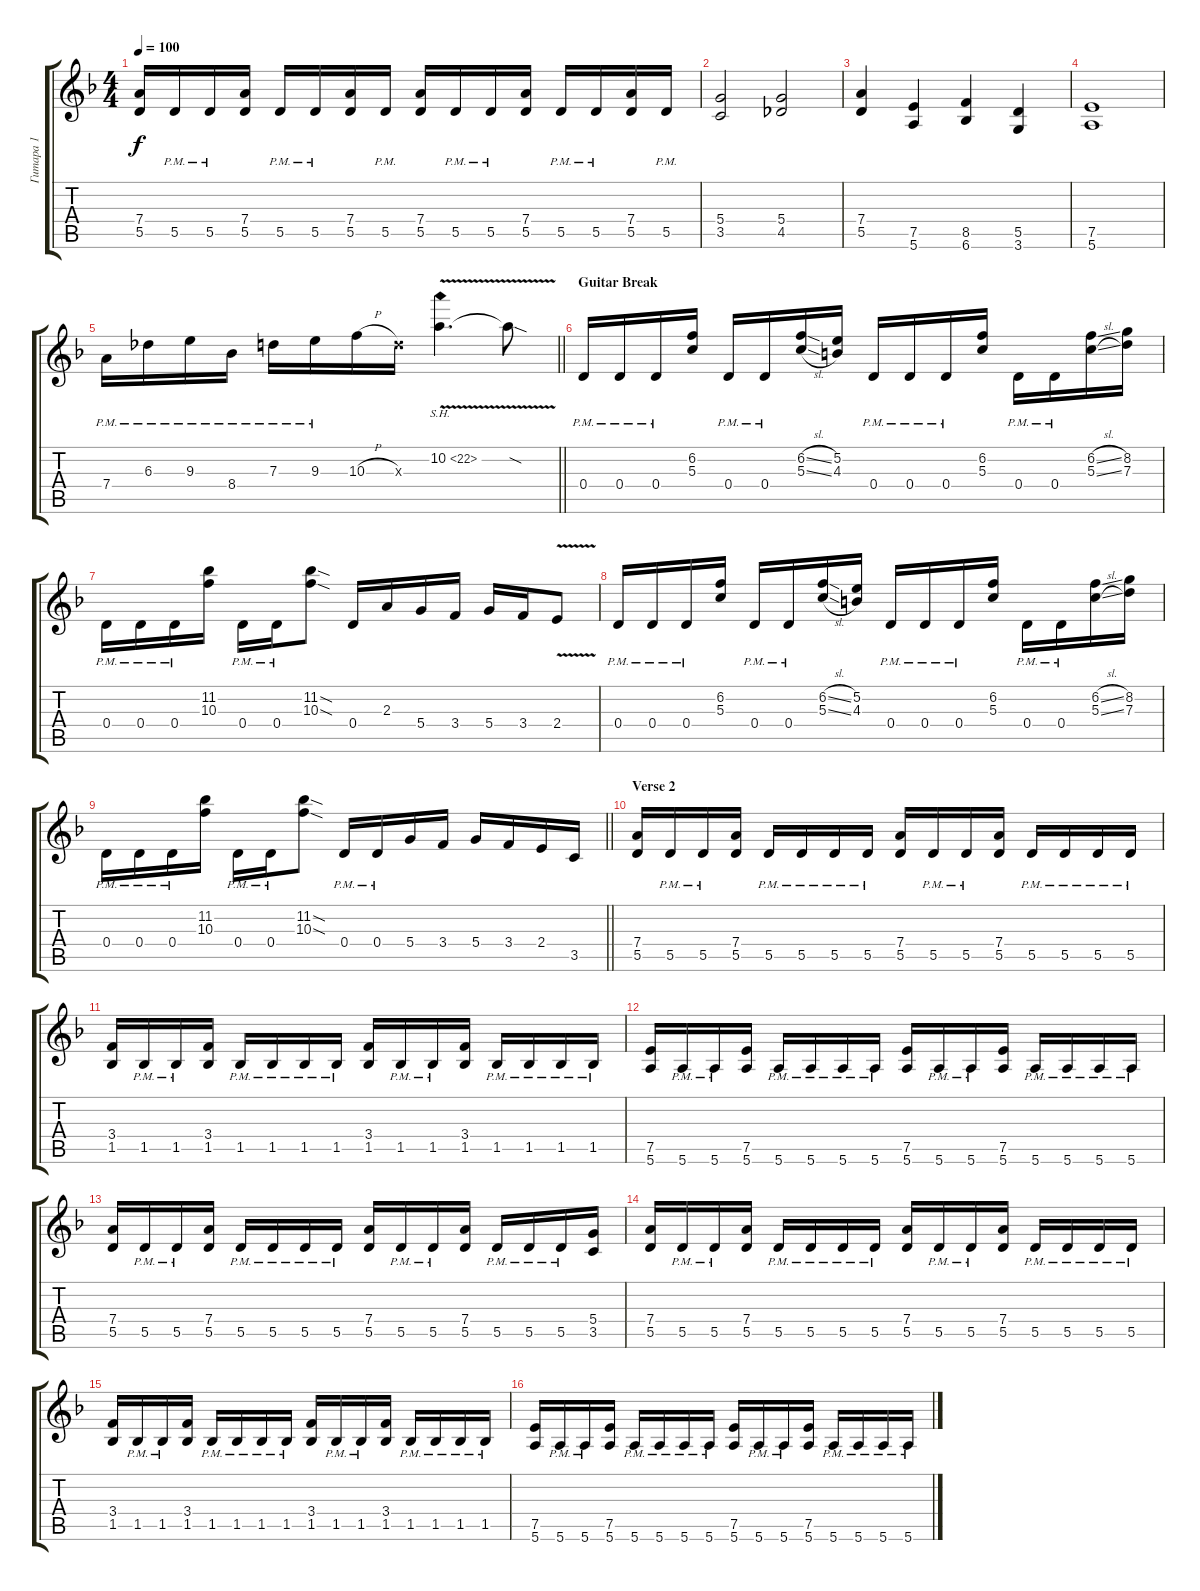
\track ("Гитара 1" "Гитара 1") {instrument distortionguitar}
\staff {score tabs}
\tuning (E4 B3 G3 D3 A2 E2) {hide}
\ts (4 4)
\tempo 100
\clef g2
\ks dminor
(7.4 5.5).16{dy f} 5.5{pm}.16 5.5{pm}.16 (7.4 5.5).16 5.5{pm}.16 5.5{pm}.16 (7.4 5.5).16 5.5{pm}.16 (7.4 5.5).16 5.5{pm}.16 5.5{pm}.16 (7.4 5.5).16 5.5{pm}.16 5.5{pm}.16 (7.4 5.5).16 5.5{pm}.16 |
(5.4 3.5).2 (5.4 4.5).2 |
(7.4 5.5).4 (7.5 5.6).4 (8.5 6.6).4 (5.5 3.6).4 |
(7.5 5.6).1 |
\barLineRight lightlight
7.4{pm}.16 6.3{pm}.16 9.3{pm}.16 8.4{pm}.16 7.3{pm}.16 9.3{pm}.16 10.3{h}.16 7.3{x}.16 10.2{sh 12 v}.4{d} 10.2{sod t}.8 |
\section ("" "Guitar Break")
0.4{pm}.16 0.4{pm}.16 0.4{pm}.16 (6.2 5.3).16 0.4{pm}.16 0.4{pm}.16 (6.2{sl} 5.3{sl}).16 (5.2 4.3).16 0.4{pm}.16 0.4{pm}.16 0.4{pm}.16 (6.2 5.3).16 0.4{pm}.16 0.4{pm}.16 (6.2{sl} 5.3{sl}).16 (8.2 7.3).16 |
0.4{pm}.16 0.4{pm}.16 0.4{pm}.16 (11.2 10.3).16 0.4{pm}.16 0.4{pm}.16 (11.2{sod} 10.3{sod}).8 0.4.16 2.3.16 5.4.16 3.4.16 5.4.16 3.4.16 2.4{v}.8 |
0.4{pm}.16 0.4{pm}.16 0.4{pm}.16 (6.2 5.3).16 0.4{pm}.16 0.4{pm}.16 (6.2{sl} 5.3{sl}).16 (5.2 4.3).16 0.4{pm}.16 0.4{pm}.16 0.4{pm}.16 (6.2 5.3).16 0.4{pm}.16 0.4{pm}.16 (6.2{sl} 5.3{sl}).16 (8.2 7.3).16 |
\barLineRight lightlight
0.4{pm}.16 0.4{pm}.16 0.4{pm}.16 (11.2 10.3).16 0.4{pm}.16 0.4{pm}.16 (11.2{sod} 10.3{sod}).8 0.4{pm}.16 0.4{pm}.16 5.4.16 3.4.16 5.4.16 3.4.16 2.4.16 3.5.16 |
\section ("" "Verse 2")
(7.4 5.5).16 5.5{pm}.16 5.5{pm}.16 (7.4 5.5).16 5.5{pm}.16 5.5{pm}.16 5.5{pm}.16 5.5{pm}.16 (7.4 5.5).16 5.5{pm}.16 5.5{pm}.16 (7.4 5.5).16 5.5{pm}.16 5.5{pm}.16 5.5{pm}.16 5.5{pm}.16 |
(3.4 1.5).16 1.5{pm}.16 1.5{pm}.16 (3.4 1.5).16 1.5{pm}.16 1.5{pm}.16 1.5{pm}.16 1.5{pm}.16 (3.4 1.5).16 1.5{pm}.16 1.5{pm}.16 (3.4 1.5).16 1.5{pm}.16 1.5{pm}.16 1.5{pm}.16 1.5{pm}.16 |
(7.5 5.6).16 5.6{pm}.16 5.6{pm}.16 (7.5 5.6).16 5.6{pm}.16 5.6{pm}.16 5.6{pm}.16 5.6{pm}.16 (7.5 5.6).16 5.6{pm}.16 5.6{pm}.16 (7.5 5.6).16 5.6{pm}.16 5.6{pm}.16 5.6{pm}.16 5.6{pm}.16 |
(7.4 5.5).16 5.5{pm}.16 5.5{pm}.16 (7.4 5.5).16 5.5{pm}.16 5.5{pm}.16 5.5{pm}.16 5.5{pm}.16 (7.4 5.5).16 5.5{pm}.16 5.5{pm}.16 (7.4 5.5).16 5.5{pm}.16 5.5{pm}.16 5.5{pm}.16 (5.4 3.5).16 |
(7.4 5.5).16 5.5{pm}.16 5.5{pm}.16 (7.4 5.5).16 5.5{pm}.16 5.5{pm}.16 5.5{pm}.16 5.5{pm}.16 (7.4 5.5).16 5.5{pm}.16 5.5{pm}.16 (7.4 5.5).16 5.5{pm}.16 5.5{pm}.16 5.5{pm}.16 5.5{pm}.16 |
(3.4 1.5).16 1.5{pm}.16 1.5{pm}.16 (3.4 1.5).16 1.5{pm}.16 1.5{pm}.16 1.5{pm}.16 1.5{pm}.16 (3.4 1.5).16 1.5{pm}.16 1.5{pm}.16 (3.4 1.5).16 1.5{pm}.16 1.5{pm}.16 1.5{pm}.16 1.5{pm}.16 |
(7.5 5.6).16 5.6{pm}.16 5.6{pm}.16 (7.5 5.6).16 5.6{pm}.16 5.6{pm}.16 5.6{pm}.16 5.6{pm}.16 (7.5 5.6).16 5.6{pm}.16 5.6{pm}.16 (7.5 5.6).16 5.6{pm}.16 5.6{pm}.16 5.6{pm}.16 5.6{pm}.16
